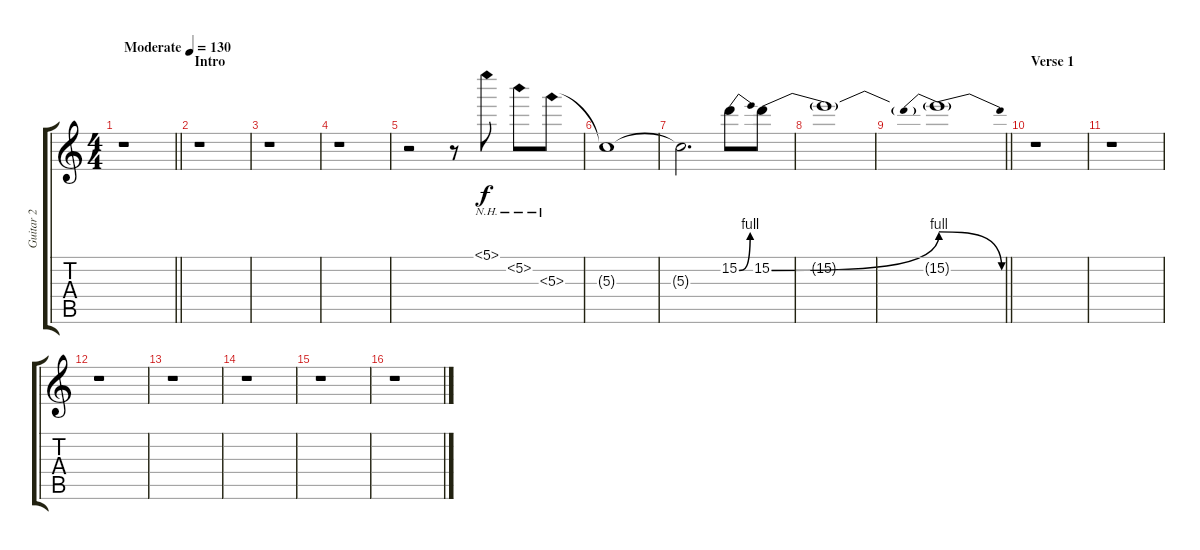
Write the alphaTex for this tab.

\track ("Guitar 2" "Guitar 2") {instrument distortionguitar}
\staff {score tabs}
\tuning (E4 B3 G3 D3 A2 E2) {hide}
\ts (4 4)
\tempo (130 "Moderate")
\clef g2
\barLineRight lightlight
\ks c
r.1{dy f instrument distortionguitar} |
\section ("" "Intro")
r.1 |
r.1 |
r.1 |
r.2 r.8 5.1{nh}.8 5.2{nh}.8{beam merge} 5.3{nh}.8 |
5.3{t}.1 |
5.3{t}.2{d} 15.2{be (bend 0 0 60 4)}.8{beam merge} 15.2{be (bend 0 0 60 4)}.8 |
15.2{t}.1 |
\barLineRight lightlight
15.2{be (prebendrelease 0 4 60 0) t}.1 |
\section ("" "Verse 1")
r.1 |
r.1 |
r.1 |
r.1 |
r.1 |
r.1 |
r.1
